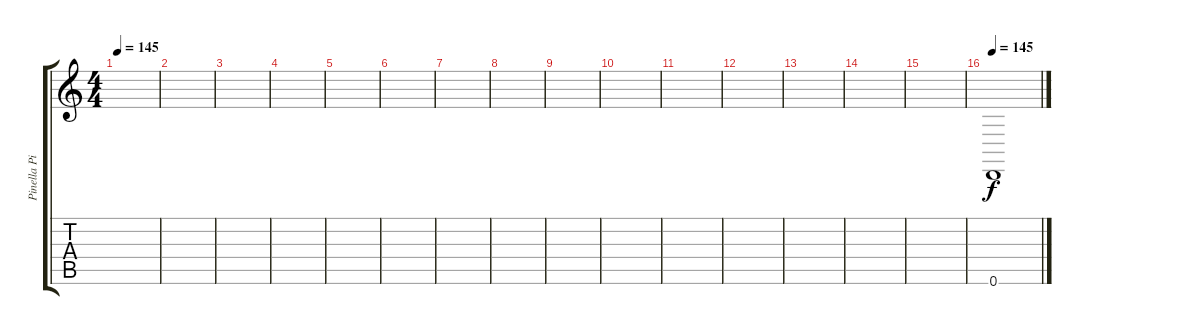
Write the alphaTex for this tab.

\track ("Pinella Piano" "Pinella Pi") {instrument acousticgrandpiano}
\staff {score tabs}
\tuning (D4 A3 F3 C3 G2 D2) {hide}
\ts (4 4)
\tempo 145
\clef g2
\ks c
|
|
|
|
|
|
|
|
|
|
|
|
|
|
|
\tempo 145
0.6.1
